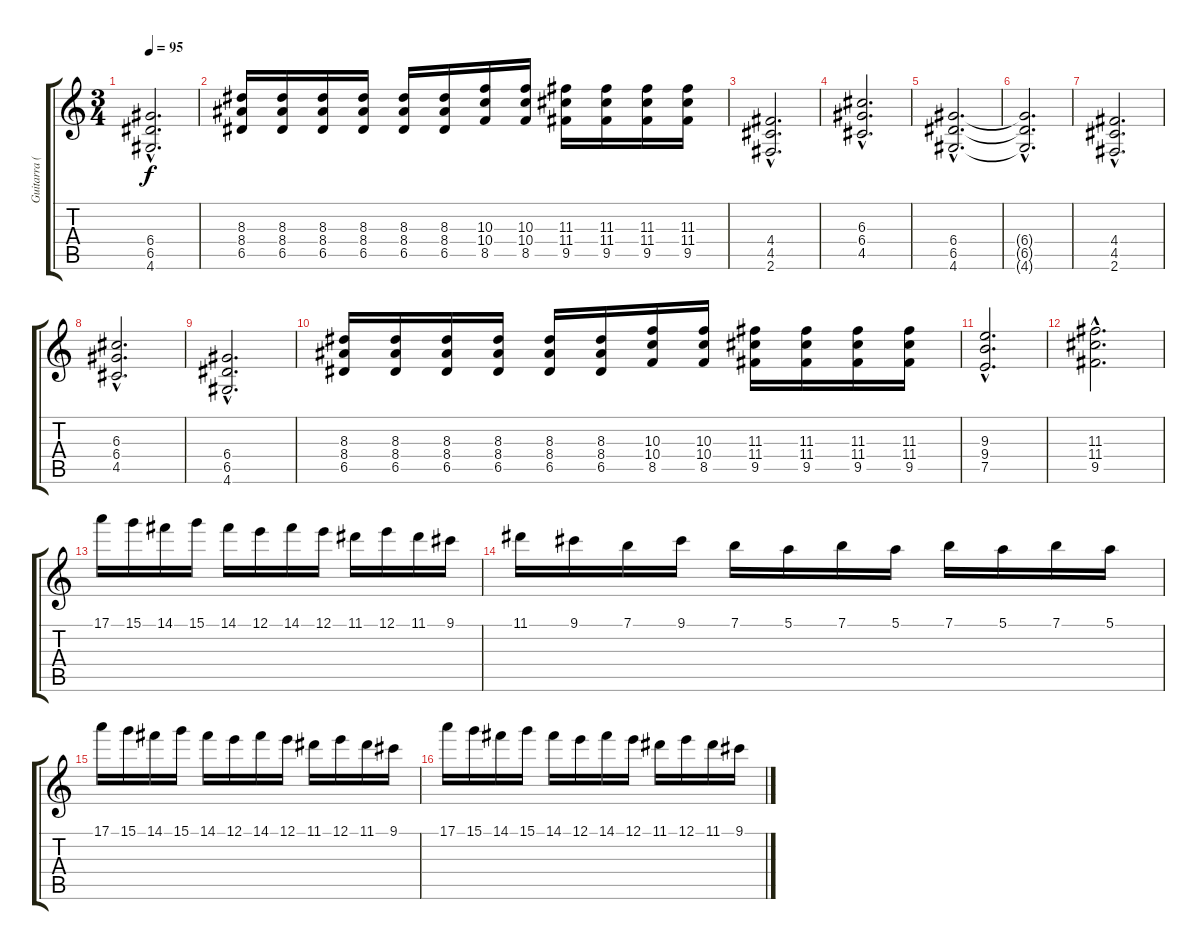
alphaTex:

\track ("Guitarra (Mike)" "Guitarra (") {instrument distortionguitar}
\staff {score tabs}
\tuning (E4 B3 G3 D3 A2 E2) {hide}
\ts (3 4)
\tempo 95
\clef g2
\ks c
(6.4{hac} 6.5{hac} 4.6{hac}).2{d dy f} |
(8.3 8.4 6.5).16 (8.3 8.4 6.5).16 (8.3 8.4 6.5).16 (8.3 8.4 6.5).16 (8.3 8.4 6.5).16 (8.3 8.4 6.5).16 (10.3 10.4 8.5).16 (10.3 10.4 8.5).16 (11.3 11.4 9.5).16 (11.3 11.4 9.5).16 (11.3 11.4 9.5).16 (11.3 11.4 9.5).16 |
(4.4{hac} 4.5{hac} 2.6{hac}).2{d} |
(6.3{hac} 6.4{hac} 4.5{hac}).2{d} |
(6.4{hac} 6.5{hac} 4.6{hac}).2{d} |
(6.4{hac t} 6.5{hac t} 4.6{hac t}).2{d} |
(4.4{hac} 4.5{hac} 2.6{hac}).2{d} |
(6.3{hac} 6.4{hac} 4.5{hac}).2{d} |
(6.4{hac} 6.5{hac} 4.6{hac}).2{d} |
(8.3 8.4 6.5).16 (8.3 8.4 6.5).16 (8.3 8.4 6.5).16 (8.3 8.4 6.5).16 (8.3 8.4 6.5).16 (8.3 8.4 6.5).16 (10.3 10.4 8.5).16 (10.3 10.4 8.5).16 (11.3 11.4 9.5).16 (11.3 11.4 9.5).16 (11.3 11.4 9.5).16 (11.3 11.4 9.5).16 |
(9.3{hac} 9.4{hac} 7.5{hac}).2{d} |
(11.3{hac} 11.4{hac} 9.5{hac}).2{d} |
17.1.16 15.1.16 14.1.16 15.1.16 14.1.16 12.1.16 14.1.16 12.1.16 11.1.16 12.1.16 11.1.16 9.1.16 |
11.1.16 9.1.16 7.1.16 9.1.16 7.1.16 5.1.16 7.1.16 5.1.16 7.1.16 5.1.16 7.1.16 5.1.16 |
17.1.16 15.1.16 14.1.16 15.1.16 14.1.16 12.1.16 14.1.16 12.1.16 11.1.16 12.1.16 11.1.16 9.1.16 |
17.1.16 15.1.16 14.1.16 15.1.16 14.1.16 12.1.16 14.1.16 12.1.16 11.1.16 12.1.16 11.1.16 9.1.16
